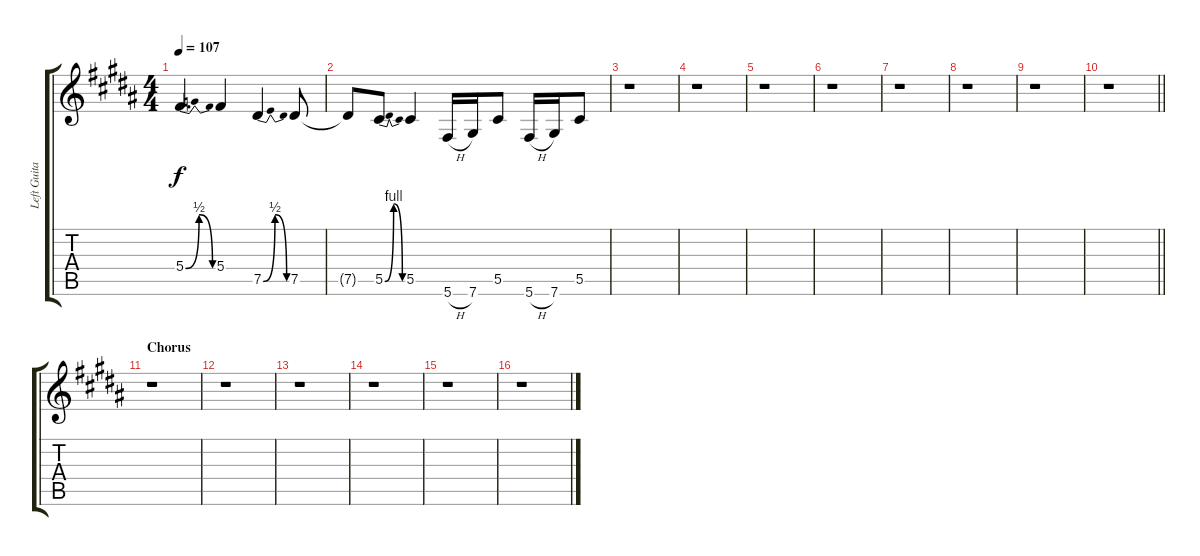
\track ("Left Guitar III" "Left Guita") {instrument distortionguitar}
\staff {score tabs}
\tuning (Eb4 Bb3 Gb3 Db3 Ab2 Db2) {hide}
\ts (4 4)
\tempo 107
\clef g2
\ks b
5.4{be (bendrelease 0 0 45 2 45 2 60 0)}.4{d dy f} 5.4.4 7.5{be (bendrelease 0 0 45 2 45 2 60 0)}.4 7.5.8 |
7.5{t}.8 5.5{be (bendrelease 0 0 45 4 45 4 60 0)}.8 5.5.4 5.6{h}.16 7.6.16 5.5.8 5.6{h}.16 7.6.16 5.5.8 |
r.1 |
r.1 |
r.1 |
r.1 |
r.1 |
r.1 |
r.1 |
\barLineRight lightlight
r.1 |
\section ("" "Chorus")
r.1 |
r.1 |
r.1 |
r.1 |
r.1 |
r.1
